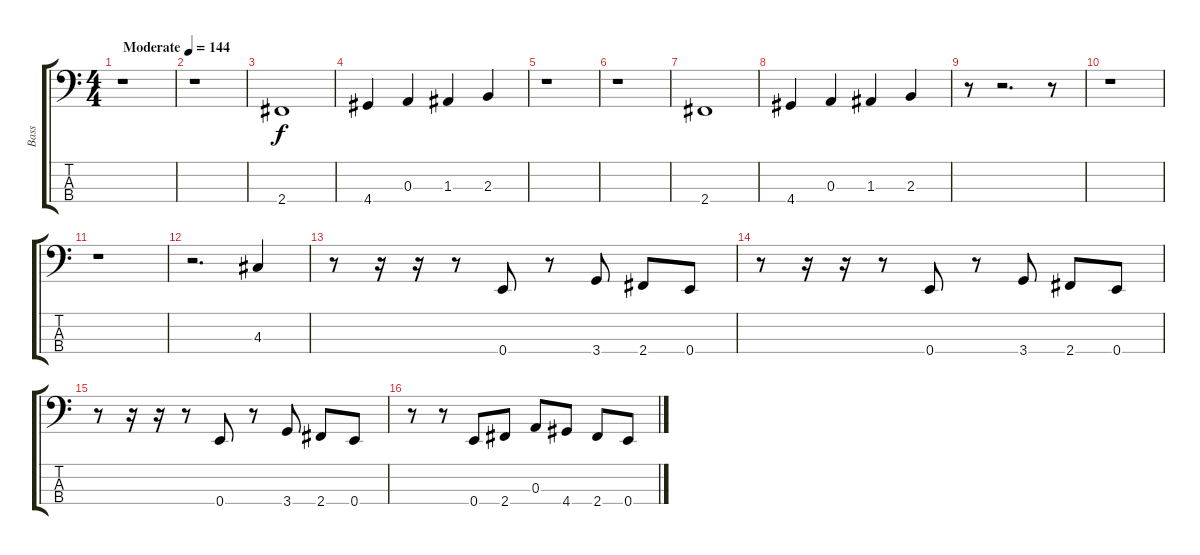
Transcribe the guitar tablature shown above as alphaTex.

\track ("Bass" "Bass") {instrument electricbasspick}
\staff {score tabs}
\tuning (G2 D2 A1 E1) {hide}
\ts (4 4)
\tempo (144 "Moderate")
\clef f4
\ks c
r.1{dy f instrument electricbasspick} |
r.1 |
2.4.1 |
4.4.4 0.3.4 1.3.4 2.3.4 |
r.1 |
r.1 |
2.4.1 |
4.4.4 0.3.4 1.3.4 2.3.4 |
r.8 r.2{d} r.8 |
r.1 |
r.1 |
r.2{d} 4.3.4 |
r.8 r.16 r.16 r.8 0.4.8 r.8 3.4.8 2.4.8 0.4.8 |
r.8 r.16 r.16 r.8 0.4.8 r.8 3.4.8 2.4.8 0.4.8 |
r.8 r.16 r.16 r.8 0.4.8 r.8 3.4.8 2.4.8 0.4.8 |
r.8 r.8 0.4.8 2.4.8 0.3.8 4.4.8 2.4.8 0.4.8
